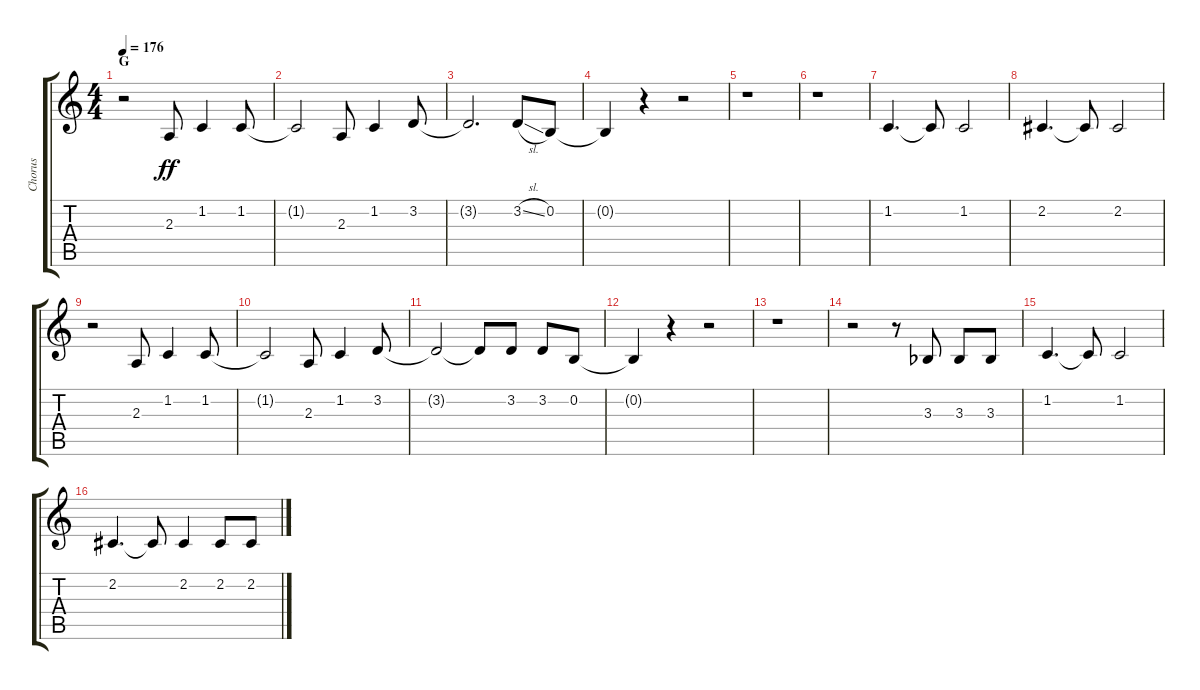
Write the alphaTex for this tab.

\track ("Chorus" "Chorus") {instrument voiceoohs}
\staff {score tabs}
\tuning (E4 B3 G3 D3 A2 E2) {hide}
\ts (4 4)
\section ("" "G")
\tempo 176
\clef g2
\ks c
r.2{dy ff} 2.3.8 1.2.4 1.2.8 |
1.2{t}.2 2.3.8 1.2.4 3.2.8 |
3.2{t}.2{d} 3.2{sl}.8 0.2.8 |
0.2{t}.4 r.4 r.2 |
r.1 |
r.1 |
1.2.4{d} 1.2{t}.8 1.2.2 |
2.2.4{d} 2.2{t}.8 2.2.2 |
r.2 2.3.8 1.2.4 1.2.8 |
1.2{t}.2 2.3.8 1.2.4 3.2.8 |
3.2{t}.2 3.2{t}.8 3.2.8 3.2.8 0.2.8 |
0.2{t}.4 r.4 r.2 |
r.1 |
r.2 r.8 3.3{acc b}.8 3.3{acc b}.8 3.3{acc b}.8 |
1.2.4{d} 1.2{t}.8 1.2.2 |
2.2.4{d} 2.2{t}.8 2.2.4 2.2.8 2.2.8
